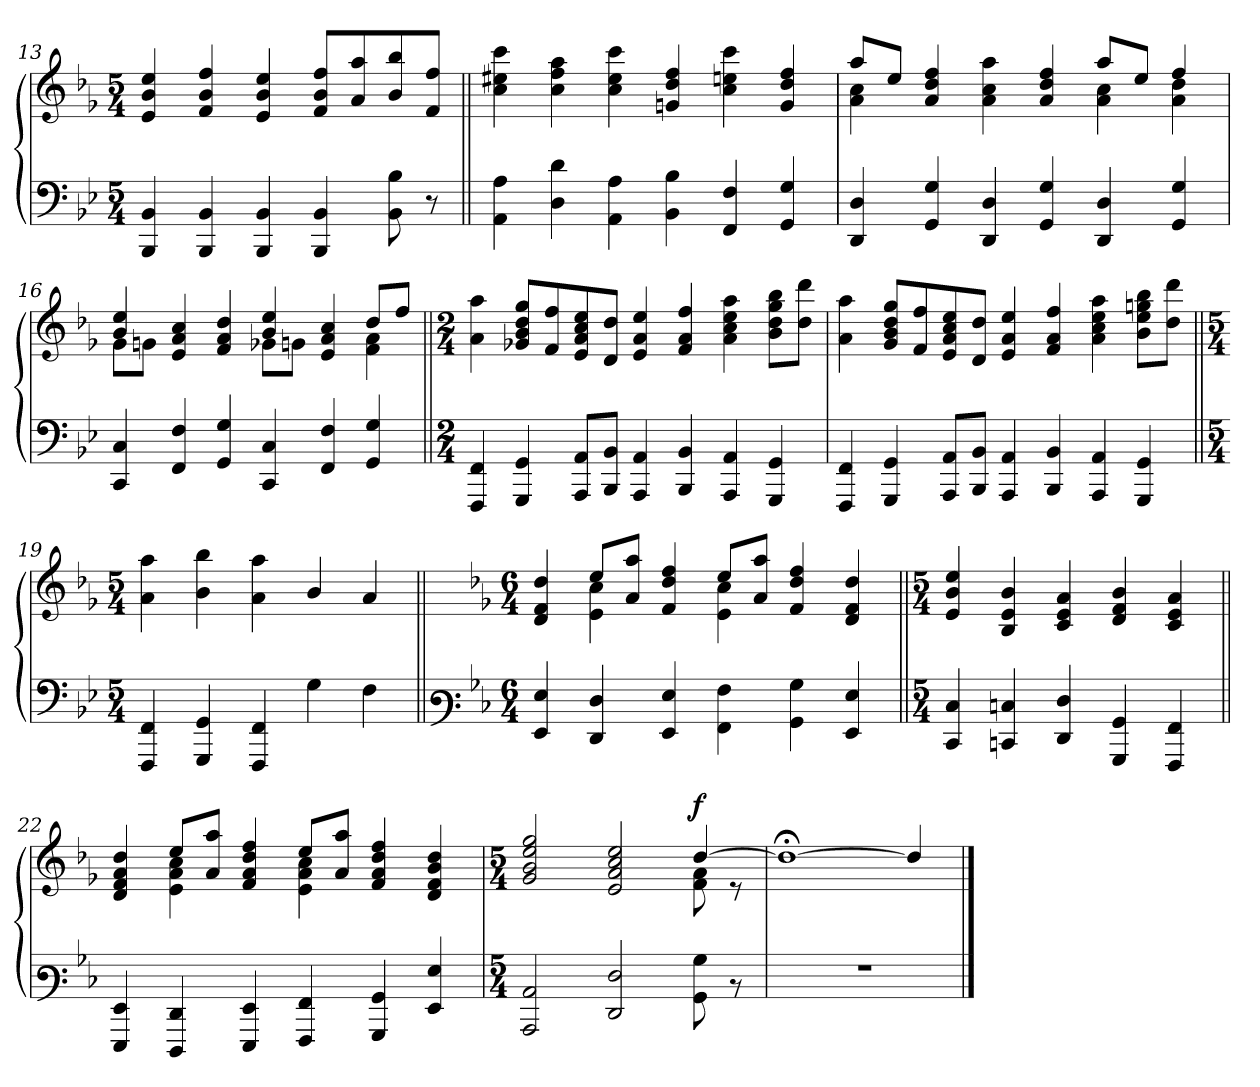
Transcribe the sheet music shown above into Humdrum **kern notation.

**kern	**kern	**dynam
*part1	*part1	*part1
*staff2	*staff1	*staff1/2
!!LO:LB:g=z
*clefF4	*clefG3	*
*k[b-e-]	*k[b-e-]	*
*M5/4	*M5/4	*
=13	=13	=13
4BBB-/ 4BB-/	4c/ 4g/ 4cc/	.
4BBB-/ 4BB-/	4d/ 4g/ 4dd/	.
4BBB-/ 4BB-/	4c/ 4g/ 4cc/	.
4BBB-/ 4BB-/	8d/ 8g/ 8dd/L	.
.	8f/ 8ff/	.
8BB-\ 8B-\	8g/ 8gg/	.
8r	8d/ 8dd/J	.
=14||	=14||	=14||
4AA\ 4A\	4a\ 4cc#X\ 4aa\	.
4D\ 4d\	4a\ 4dd\ 4ff\	.
4AA\ 4A\	4a\ 4cc#\ 4aa\	.
4BB-\ 4B-\	4en/ 4b-/ 4dd/	.
4FF/ 4F/	4a\ 4ccn\ 4aa\	.
4GG/ 4G/	4e/ 4b-/ 4dd/	.
=15	=15	=15
*	*^	*
4DD/ 4D/	8ff/L	4f\ 4a\	.
.	8cc/J	.	.
4GG/ 4G/	4f/ 4b-/ 4dd/	2.ryy	.
4DD/ 4D/	4f\ 4a\ 4ff\	.	.
4GG/ 4G/	4f/ 4b-/ 4dd/	.	.
4DD/ 4D/	8ff/L	4f\ 4a\	.
.	8cc/J	.	.
4GG/ 4G/	4dd/	4f\ 4b-\	.
=16	=16	=16	=16
4CC/ 4C/	4g/ 4cc/	8e-\L	.
.	.	8en\J	.
4FF/ 4F/	4c/ 4f/ 4a/	2ryy	.
4GG/ 4G/	4d/ 4f/ 4b-/	.	.
4CC/ 4C/	4g/ 4cc/	8e-X\L	.
.	.	8en\J	.
4FF/ 4F/	4c/ 4f/ 4a/	4ryy	.
4GG/ 4G/	8b-/L	4d\ 4f\	.
.	8dd/J	.	.
*	*v	*v	*
!!LO:LB:g=z
=17||	=17||	=17||
*M2/4	*M2/4	*
4FFF/ 4FF/	4f\ 4ff\	.
4GGG/ 4GG/	8e-X/ 8g/ 8b-/ 8ee-/L	.
.	8d/ 8dd/	.
8AAA/ 8AA/L	8c/ 8f/ 8a/ 8cc/	.
8BBB-/ 8BB-/J	8B-/ 8b-/J	.
4AAA/ 4AA/	4c/ 4f/ 4cc/	.
4BBB-/ 4BB-/	4d/ 4f/ 4dd/	.
4AAA/ 4AA/	4f\ 4a\ 4cc\ 4ff\	.
4GGG/ 4GG/	8g\ 8b-\ 8ee-\ 8gg\L	.
.	8b-\ 8bb-\J	.
=18	=18	=18
4FFF/ 4FF/	4f\ 4ff\	.
4GGG/ 4GG/	8e-/ 8g/ 8b-/ 8ee-/L	.
.	8d/ 8dd/	.
8AAA/ 8AA/L	8c/ 8f/ 8a/ 8cc/	.
8BBB-/ 8BB-/J	8B-/ 8b-/J	.
4AAA/ 4AA/	4c/ 4f/ 4cc/	.
4BBB-/ 4BB-/	4d/ 4f/ 4dd/	.
4AAA/ 4AA/	4f\ 4a\ 4cc\ 4ff\	.
4GGG/ 4GG/	8g\ 8cc\ 8een\ 8gg\L	.
.	8b-\ 8bb-\J	.
=19||	=19||	=19||
*M5/4	*M5/4	*
4FFF/ 4FF/	4f\ 4ff\	.
4GGG/ 4GG/	4g\ 4gg\	.
4FFF/ 4FF/	4f\ 4ff\	.
4G\	4g/	.
4F\	4f/	.
!!LO:PB:g=z
=20||	=20||	=20||
*clefF3	*	*
*k[b-e-]	*k[b-e-]	*
*M6/4	*M6/4	*
*	*^	*
4GG/ 4G/	4B-/ 4d/ 4b-/	4ryy	.
4FF/ 4F/	8cc/L	4c\ 4a\	.
.	8f/ 8ff/J	.	.
4GG/ 4G/	4d/ 4b-/ 4dd/	4ryy	.
4AA\ 4A\	8cc/L	4c\ 4a\	.
.	8f/ 8ff/J	.	.
4BB-\ 4B-\	4d/ 4b-/ 4dd/	2ryy	.
4GG/ 4G/	4B-/ 4d/ 4b-/	.	.
*	*v	*v	*
=21||	=21||	=21||
*M5/4	*M5/4	*
4EE-/ 4E-/	4c/ 4g/ 4cc/	.
4EEn/ 4En/	4G/ 4c/ 4g/	.
4FF/ 4F/	4A/ 4c/ 4f/	.
4BBB-/ 4BB-/	4B-/ 4d/ 4g/	.
4AAA/ 4AA/	4A/ 4c/ 4f/	.
=22||	=22||	=22||
*	*^	*
4GGG/ 4GG/	4B-/ 4d/ 4f/ 4b-/	4ryy	.
4FFF/ 4FF/	8cc/L	4c\ 4f\ 4a\	.
.	8f/ 8ff/J	.	.
4GGG/ 4GG/	4d/ 4f/ 4b-/ 4dd/	4ryy	.
4AAA/ 4AA/	8cc/L	4c\ 4f\ 4a\	.
.	8f/ 8ff/J	.	.
4BBB-/ 4BB-/	4d/ 4f/ 4b-/ 4dd/	2ryy	.
4GG/ 4G/	4B-/ 4d/ 4g/ 4b-/	.	.
=23	=23	=23	=23
*M5/4	*M5/4	*	*
2CC/ 2C/	2e-/ 2g/ 2cc/ 2ee-/	1ryy	.
2FF/ 2F/	2c/ 2f/ 2a/ 2cc/	.	.
!	!	!	!LO:DY:a
8BB-\ 8B-\	[>4b-/	8d\ 8f\	f
8rD	.	8rc	.
*	*v	*v	*
=24	=24	=24
4%5r	1b-;<_>	.
.	4b-/]	.
==	==	==
*-	*-	*-
